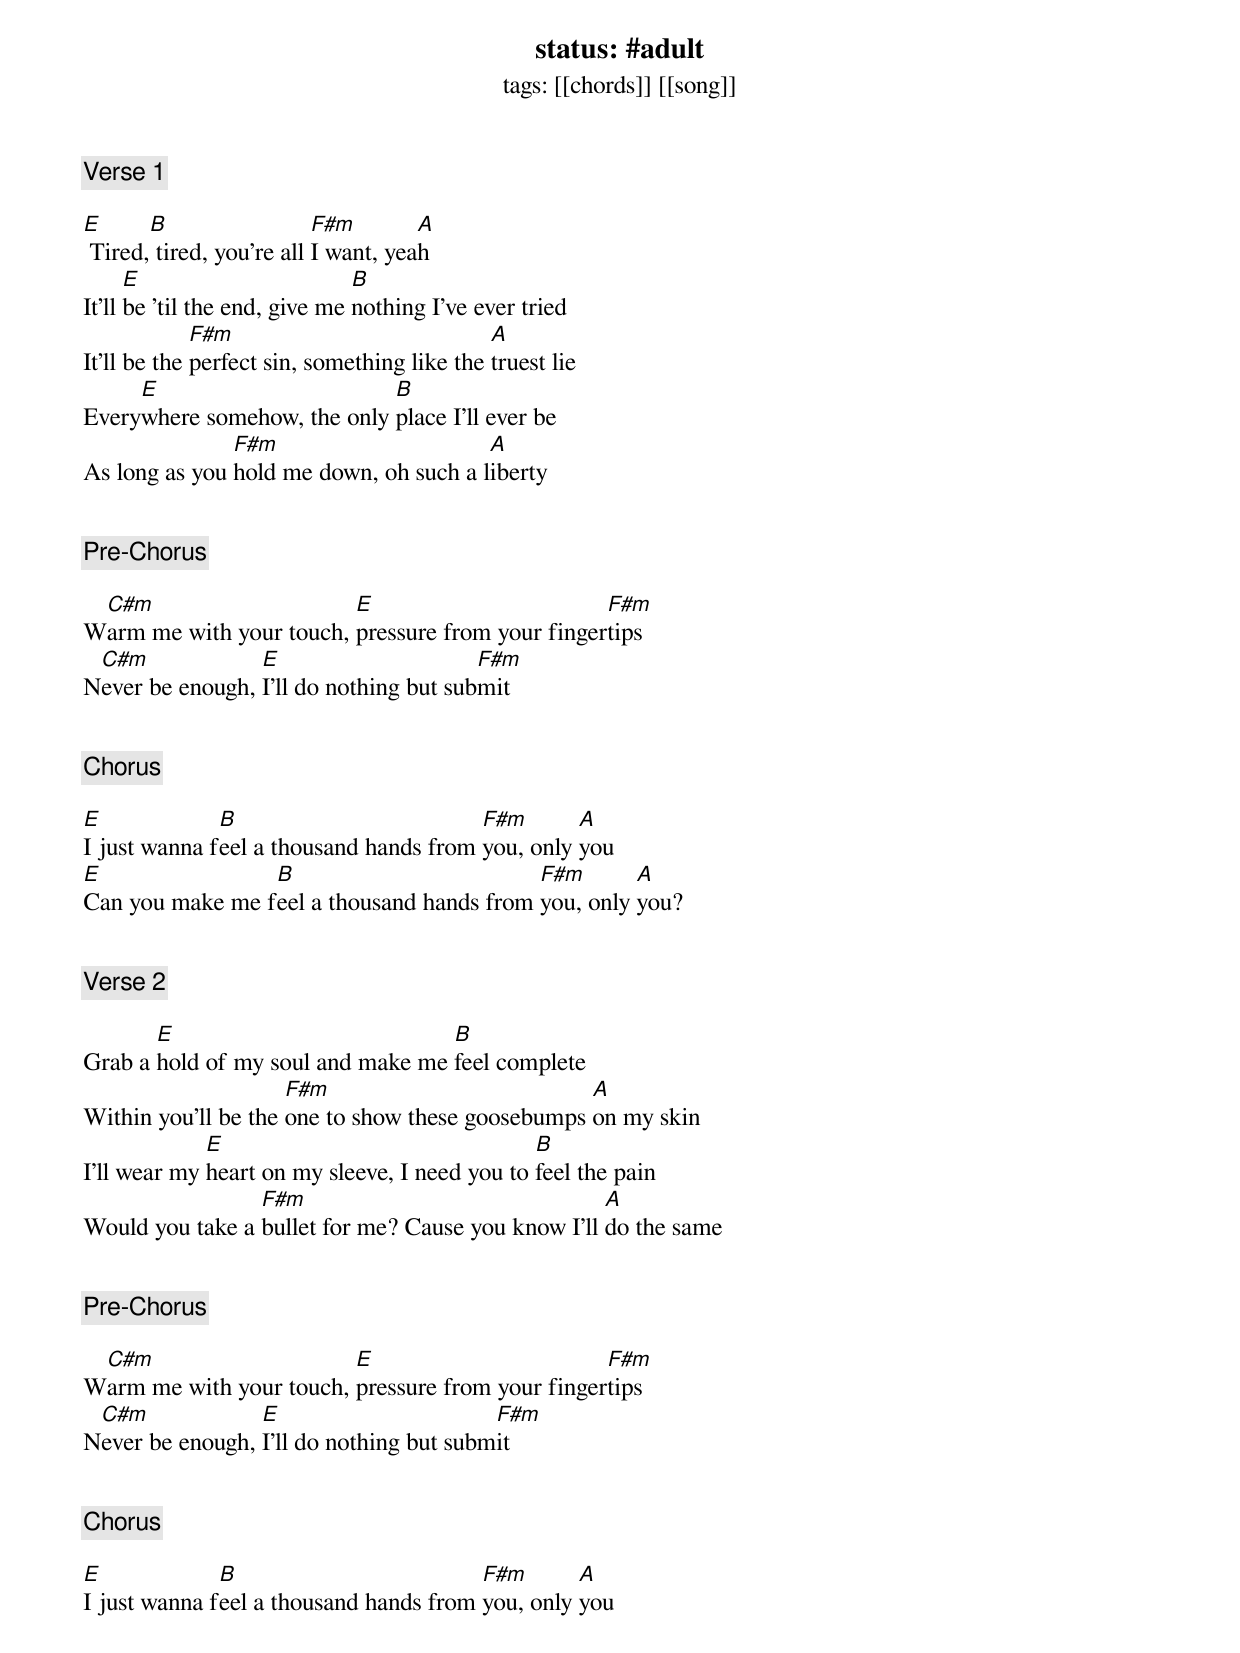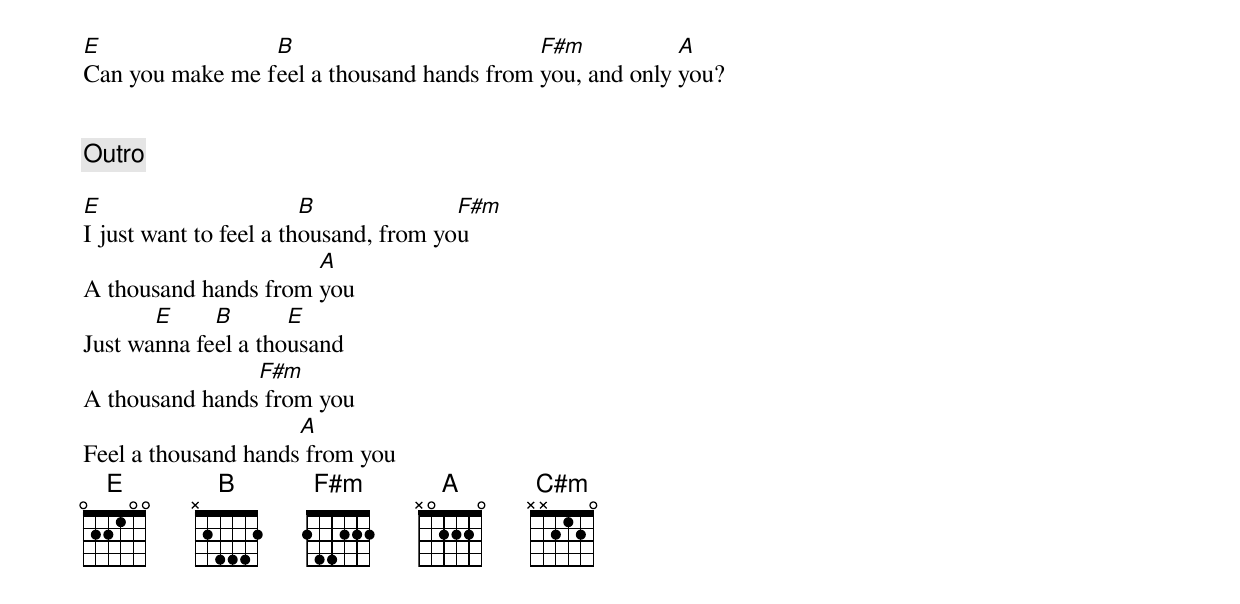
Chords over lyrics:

status: #adult
tags: [[chords]] [[song]]


[Verse 1]

E      B                  F#m        A
 Tired, tired, you're all I want, yeah
      E                        B
It'll be 'til the end, give me nothing I've ever tried
             F#m                             A
It'll be the perfect sin, something like the truest lie
     E                       B
Everywhere somehow, the only place I'll ever be
               F#m                      A
As long as you hold me down, oh such a liberty


[Pre-Chorus]

 C#m                     E                        F#m
Warm me with your touch, pressure from your fingertips
 C#m             E                      F#m
Never be enough, I'll do nothing but submit


[Chorus]

E             B                         F#m       A
I just wanna feel a thousand hands from you, only you
E                B                         F#m       A
Can you make me feel a thousand hands from you, only you?


[Verse 2]

       E                           B
Grab a hold of my soul and make me feel complete
                     F#m                          A
Within you'll be the one to show these goosebumps on my skin
             E                                 B
I'll wear my heart on my sleeve, I need you to feel the pain
                 F#m                                A
Would you take a bullet for me? Cause you know I'll do the same


[Pre-Chorus]

 C#m                     E                        F#m
Warm me with your touch, pressure from your fingertips
 C#m             E                       F#m
Never be enough, I'll do nothing but submit


[Chorus]

E             B                         F#m       A
I just wanna feel a thousand hands from you, only you
E                B                         F#m           A
Can you make me feel a thousand hands from you, and only you?


[Outro]

E                       B              F#m
I just want to feel a thousand, from you
                      A
A thousand hands from you
       E     B       E
Just wanna feel a thousand
                F#m
A thousand hands from you
                     A
Feel a thousand hands from you
